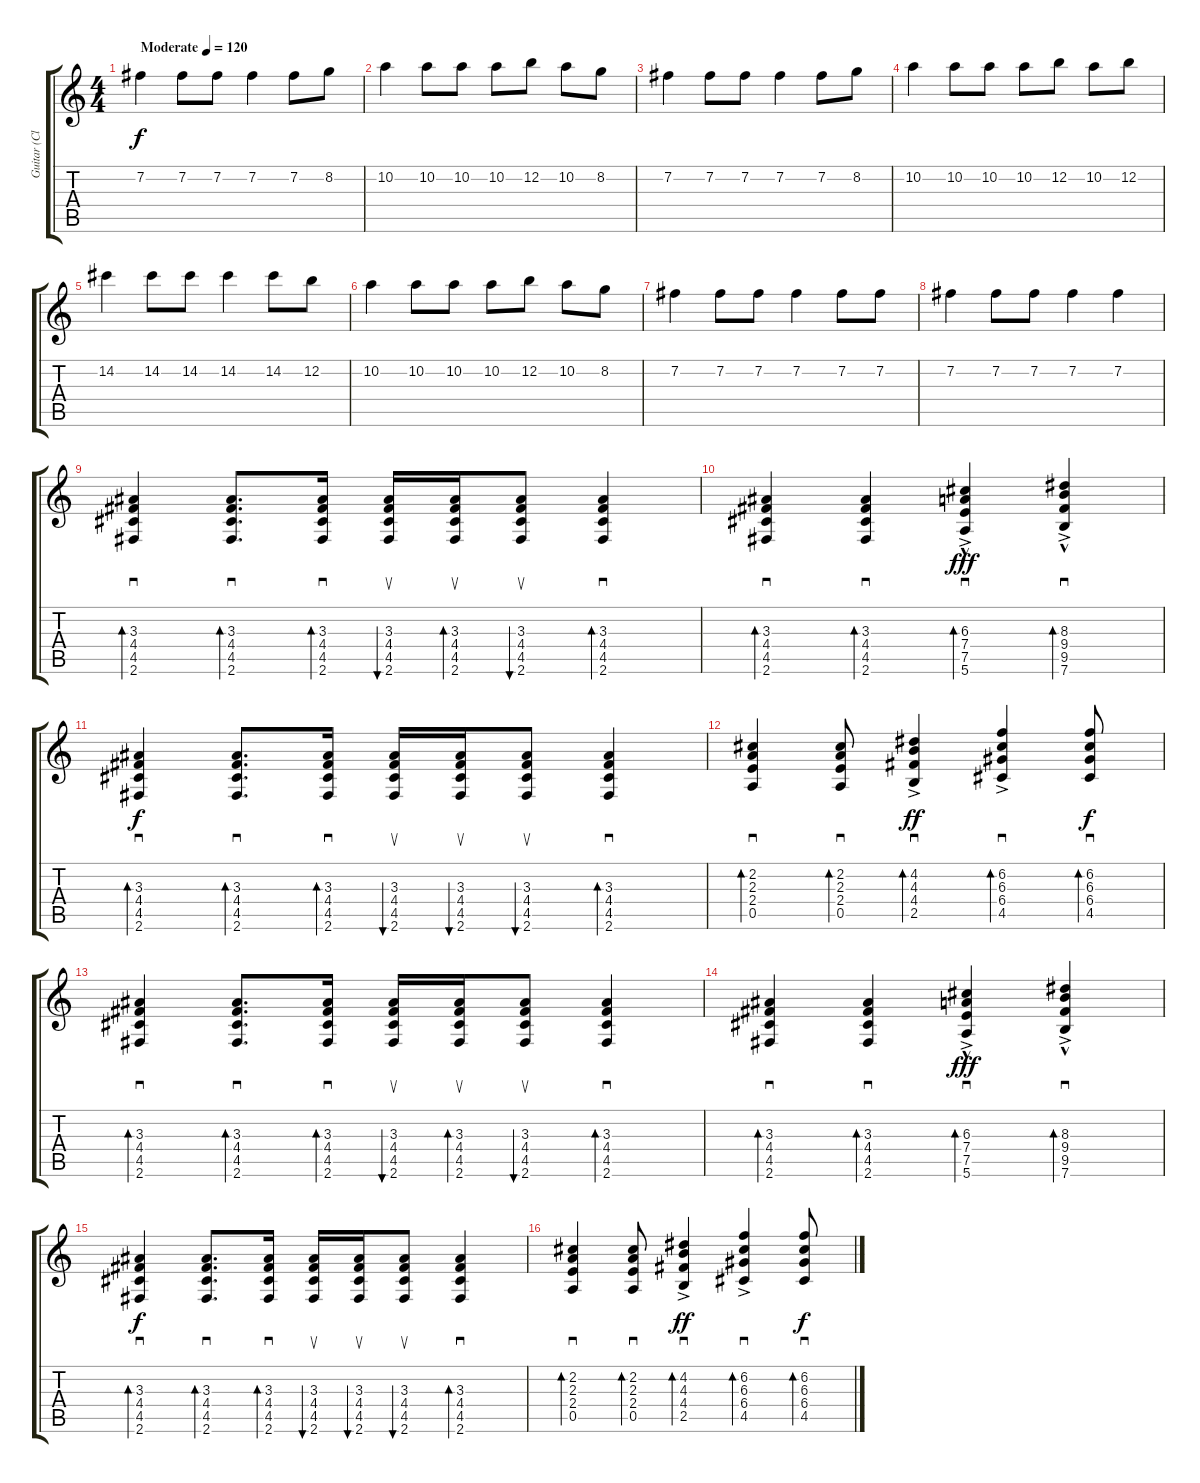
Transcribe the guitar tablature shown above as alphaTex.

\track ("Guitar (Clean)" "Guitar (Cl") {instrument acousticguitarsteel}
\staff {score tabs}
\tuning (E4 B3 G3 D3 A2 E2) {hide}
\ts (4 4)
\tempo (120 "Moderate")
\clef g2
\ks c
7.2.4{dy f instrument acousticguitarsteel} 7.2.8 7.2.8 7.2.4 7.2.8 8.2.8 |
10.2.4 10.2.8 10.2.8 10.2.8 12.2.8 10.2.8 8.2.8 |
7.2.4 7.2.8 7.2.8 7.2.4 7.2.8 8.2.8 |
10.2.4 10.2.8 10.2.8 10.2.8 12.2.8 10.2.8 12.2.8 |
14.2.4 14.2.8 14.2.8 14.2.4 14.2.8 12.2.8 |
10.2.4 10.2.8 10.2.8 10.2.8 12.2.8 10.2.8 8.2.8 |
7.2.4 7.2.8 7.2.8 7.2.4 7.2.8 7.2.8 |
7.2.4 7.2.8 7.2.8 7.2.4 7.2.4 |
(3.3 4.4 4.5 2.6).4{sd bd 30 volume 10 instrument overdrivenguitar} (3.3 4.4 4.5 2.6).8{d sd bd 30} (3.3 4.4 4.5 2.6).16{sd bd 30} (3.3 4.4 4.5 2.6).16{su bu 30} (3.3 4.4 4.5 2.6).16{su bd 30} (3.3 4.4 4.5 2.6).8{su bu 30} (3.3 4.4 4.5 2.6).4{sd bd 30} |
(3.3 4.4 4.5 2.6).4{sd bd 30} (3.3 4.4 4.5 2.6).4{sd bd 30} (6.3 7.4 7.5{ac} 5.6{hac}).4{sd bd 30 dy fff} (8.3 9.4 9.5{ac} 7.6{hac}).4{sd bd 30} |
(3.3 4.4 4.5 2.6).4{sd bd 30 dy f} (3.3 4.4 4.5 2.6).8{d sd bd 30} (3.3 4.4 4.5 2.6).16{sd bd 30} (3.3 4.4 4.5 2.6).16{su bu 30} (3.3 4.4 4.5 2.6).16{su bu 30} (3.3 4.4 4.5 2.6).8{su bu 30} (3.3 4.4 4.5 2.6).4{sd bd 30} |
(2.2 2.3 2.4 0.5).4{sd bd 30} (2.2 2.3 2.4 0.5).8{sd bd 30} (4.2 4.3 4.4 2.5{ac}).4{sd bd 30 dy ff} (6.2 6.3 6.4 4.5{ac}).4{sd bd 30} (6.2 6.3 6.4 4.5).8{sd bd 30 dy f} |
(3.3 4.4 4.5 2.6).4{sd bd 30 volume 10 instrument overdrivenguitar} (3.3 4.4 4.5 2.6).8{d sd bd 30} (3.3 4.4 4.5 2.6).16{sd bd 30} (3.3 4.4 4.5 2.6).16{su bu 30} (3.3 4.4 4.5 2.6).16{su bd 30} (3.3 4.4 4.5 2.6).8{su bu 30} (3.3 4.4 4.5 2.6).4{sd bd 30} |
(3.3 4.4 4.5 2.6).4{sd bd 30} (3.3 4.4 4.5 2.6).4{sd bd 30} (6.3 7.4 7.5{ac} 5.6{hac}).4{sd bd 30 dy fff} (8.3 9.4 9.5{ac} 7.6{hac}).4{sd bd 30} |
(3.3 4.4 4.5 2.6).4{sd bd 30 dy f} (3.3 4.4 4.5 2.6).8{d sd bd 30} (3.3 4.4 4.5 2.6).16{sd bd 30} (3.3 4.4 4.5 2.6).16{su bu 30} (3.3 4.4 4.5 2.6).16{su bu 30} (3.3 4.4 4.5 2.6).8{su bu 30} (3.3 4.4 4.5 2.6).4{sd bd 30} |
(2.2 2.3 2.4 0.5).4{sd bd 30} (2.2 2.3 2.4 0.5).8{sd bd 30} (4.2 4.3 4.4 2.5{ac}).4{sd bd 30 dy ff} (6.2 6.3 6.4 4.5{ac}).4{sd bd 30} (6.2 6.3 6.4 4.5).8{sd bd 30 dy f}
